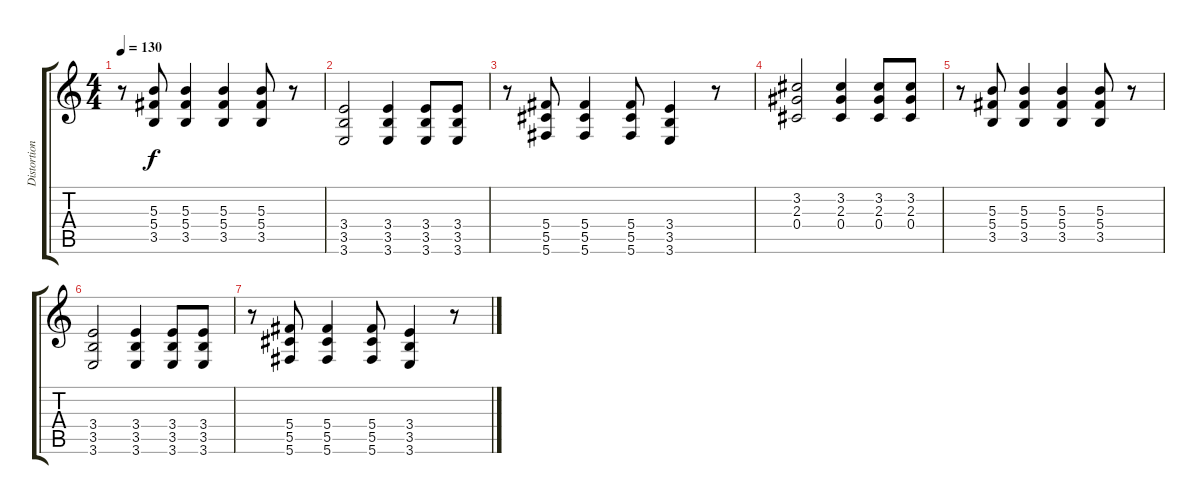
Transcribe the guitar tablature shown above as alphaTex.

\track ("Distortion Guitar" "Distortion") {instrument distortionguitar}
\staff {score tabs}
\tuning (Eb4 Bb3 Gb3 Db3 Ab2 Db2) {hide}
\ts (4 4)
\tempo 130
\clef g2
\ks c
r.8{dy f} (5.3 5.4 3.5).8 (5.3 5.4 3.5).4 (5.3 5.4 3.5).4 (5.3 5.4 3.5).8 r.8 |
(3.4 3.5 3.6).2 (3.4 3.5 3.6).4 (3.4 3.5 3.6).8 (3.4 3.5 3.6).8 |
r.8 (5.4 5.5 5.6).8 (5.4 5.5 5.6).4 (5.4 5.5 5.6).8 (3.4 3.5 3.6).4 r.8 |
(3.2 2.3 0.4).2 (3.2 2.3 0.4).4 (3.2 2.3 0.4).8 (3.2 2.3 0.4).8 |
r.8 (5.3 5.4 3.5).8 (5.3 5.4 3.5).4 (5.3 5.4 3.5).4 (5.3 5.4 3.5).8 r.8 |
(3.4 3.5 3.6).2 (3.4 3.5 3.6).4 (3.4 3.5 3.6).8 (3.4 3.5 3.6).8 |
r.8 (5.4 5.5 5.6).8 (5.4 5.5 5.6).4 (5.4 5.5 5.6).8 (3.4 3.5 3.6).4 r.8
